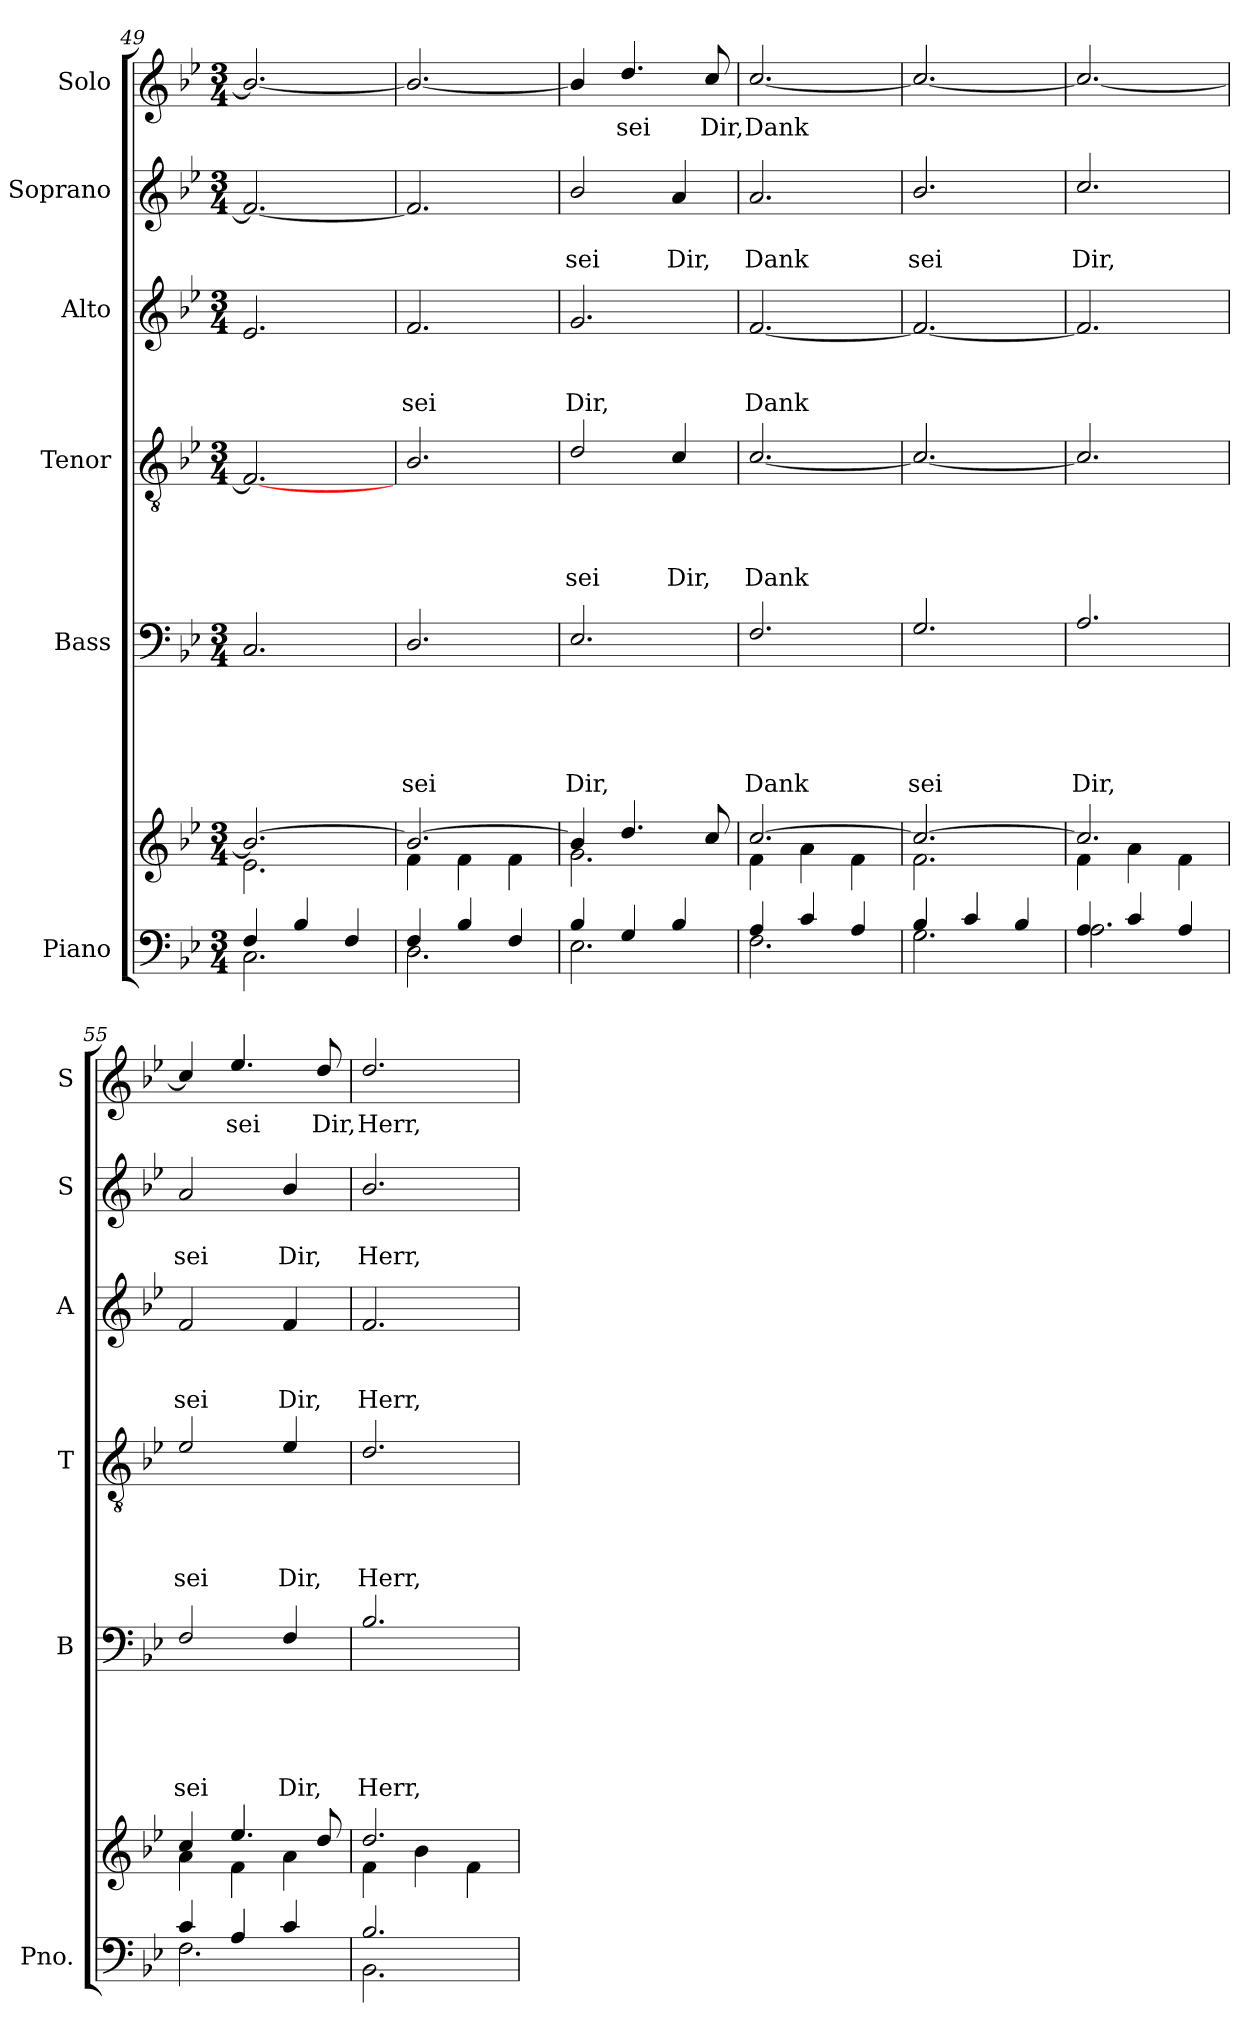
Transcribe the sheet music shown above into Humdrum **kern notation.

**kern	**kern	**kern	**text	**text	**text	**text	**text	**kern	**text	**text	**text	**text	**kern	**text	**text	**text	**kern	**text	**text	**kern	**text
*part6	*part6	*part5	*part5	*part5	*part5	*part5	*part5	*part4	*part4	*part4	*part4	*part4	*part3	*part3	*part3	*part3	*part2	*part2	*part2	*part1	*part1
*staff7	*staff6	*staff5	*staff5	*staff5	*staff5	*staff5	*staff5	*staff4	*staff4	*staff4	*staff4	*staff4	*staff3	*staff3	*staff3	*staff3	*staff2	*staff2	*staff2	*staff1	*staff1
*I"Piano	*	*I"Bass	*	*	*	*	*	*I"Tenor	*	*	*	*	*I"Alto	*	*	*	*I"Soprano	*	*	*I"Solo	*
*I'Pno.	*	*I'B	*	*	*	*	*	*I'T	*	*	*	*	*I'A	*	*	*	*I'S	*	*	*I'S	*
*clefF4	*clefG2	*clefF4	*	*	*	*	*	*clefGv2	*	*	*	*	*clefG2	*	*	*	*clefG2	*	*	*clefG2	*
*k[b-e-]	*k[b-e-]	*k[b-e-]	*	*	*	*	*	*k[b-e-]	*	*	*	*	*k[b-e-]	*	*	*	*k[b-e-]	*	*	*k[b-e-]	*
*B-:	*B-:	*B-:	*	*	*	*	*	*B-:	*	*	*	*	*B-:	*	*	*	*B-:	*	*	*B-:	*
*M3/4	*M3/4	*M3/4	*	*	*	*	*	*M3/4	*	*	*	*	*M3/4	*	*	*	*M3/4	*	*	*M3/4	*
=49	=49	=49	=49	=49	=49	=49	=49	=49	=49	=49	=49	=49	=49	=49	=49	=49	=49	=49	=49	=49	=49
*^	*^	*	*	*	*	*	*	*	*	*	*	*	*	*	*	*	*	*	*	*	*
4F/	2.C\	2.b-/_	2.e-\	2.C/	.	.	.	.	.	2.F/_	.	.	.	.	2.e-/	.	.	.	2.f/_	.	.	2.b-/_	.
4B-/	.	.	.	.	.	.	.	.	.	.	.	.	.	.	.	.	.	.	.	.	.	.	.
4F/	.	.	.	.	.	.	.	.	.	.	.	.	.	.	.	.	.	.	.	.	.	.	.
!!LO:PB:g=z
=50	=50	=50	=50	=50	=50	=50	=50	=50	=50	=50	=50	=50	=50	=50	=50	=50	=50	=50	=50	=50	=50	=50	=50
4F/	2.D\	2.b-/_	4f\	2.D/	.	.	.	.	sei	2.B-/	.	.	.	.	2.f/	.	.	sei	2.f/]	.	.	2.b-/_	.
4B-/	.	.	4f\	.	.	.	.	.	.	.	.	.	.	.	.	.	.	.	.	.	.	.	.
4F/	.	.	4f\	.	.	.	.	.	.	.	.	.	.	.	.	.	.	.	.	.	.	.	.
=51	=51	=51	=51	=51	=51	=51	=51	=51	=51	=51	=51	=51	=51	=51	=51	=51	=51	=51	=51	=51	=51	=51	=51
4B-/	2.E-\	4b-/]	2.g\	2.E-/	.	.	.	.	Dir,	2d/	.	.	.	sei	2.g/	.	.	Dir,	2b-/	.	sei	4b-/]	.
4G/	.	4.dd/	.	.	.	.	.	.	.	.	.	.	.	.	.	.	.	.	.	.	.	4.dd/	sei
4B-/	.	.	.	.	.	.	.	.	.	4c/	.	.	.	Dir,	.	.	.	.	4a/	.	Dir,	.	.
.	.	8cc/	.	.	.	.	.	.	.	.	.	.	.	.	.	.	.	.	.	.	.	8cc/	Dir,
=52	=52	=52	=52	=52	=52	=52	=52	=52	=52	=52	=52	=52	=52	=52	=52	=52	=52	=52	=52	=52	=52	=52	=52
4A/	2.F\	[>2.cc/	4f\	2.F/	.	.	.	.	Dank	[2.c/	.	.	.	Dank	[2.f/	.	.	Dank	2.a/	.	Dank	[2.cc/	Dank
4c/	.	.	4a\	.	.	.	.	.	.	.	.	.	.	.	.	.	.	.	.	.	.	.	.
4A/	.	.	4f\	.	.	.	.	.	.	.	.	.	.	.	.	.	.	.	.	.	.	.	.
=53	=53	=53	=53	=53	=53	=53	=53	=53	=53	=53	=53	=53	=53	=53	=53	=53	=53	=53	=53	=53	=53	=53	=53
4B-/	2.G\	2.cc/_	2.f\	2.G/	.	.	.	.	sei	2.c/_	.	.	.	.	2.f/_	.	.	.	2.b-/	.	sei	2.cc/_	.
4c/	.	.	.	.	.	.	.	.	.	.	.	.	.	.	.	.	.	.	.	.	.	.	.
4B-/	.	.	.	.	.	.	.	.	.	.	.	.	.	.	.	.	.	.	.	.	.	.	.
=54	=54	=54	=54	=54	=54	=54	=54	=54	=54	=54	=54	=54	=54	=54	=54	=54	=54	=54	=54	=54	=54	=54	=54
4A/	2.A\	2.cc/]	4f\	2.A/	.	.	.	.	Dir,	2.c/]	.	.	.	.	2.f/]	.	.	.	2.cc/	.	Dir,	2.cc/_	.
4c/	.	.	4a\	.	.	.	.	.	.	.	.	.	.	.	.	.	.	.	.	.	.	.	.
4A/	.	.	4f\	.	.	.	.	.	.	.	.	.	.	.	.	.	.	.	.	.	.	.	.
=55	=55	=55	=55	=55	=55	=55	=55	=55	=55	=55	=55	=55	=55	=55	=55	=55	=55	=55	=55	=55	=55	=55	=55
4c/	2.F\	4cc/	4a\	2F/	.	.	.	.	sei	2e-/	.	.	.	sei	2f/	.	.	sei	2a/	.	sei	4cc/]	.
4A/	.	4.ee-/	4f\	.	.	.	.	.	.	.	.	.	.	.	.	.	.	.	.	.	.	4.ee-/	sei
4c/	.	.	4a\	4F/	.	.	.	.	Dir,	4e-/	.	.	.	Dir,	4f/	.	.	Dir,	4b-/	.	Dir,	.	.
.	.	8dd/	.	.	.	.	.	.	.	.	.	.	.	.	.	.	.	.	.	.	.	8dd/	Dir,
=56	=56	=56	=56	=56	=56	=56	=56	=56	=56	=56	=56	=56	=56	=56	=56	=56	=56	=56	=56	=56	=56	=56	=56
2.B-/	2.BB-\	2.dd/	4f\	2.B-/	.	.	.	.	Herr,	2.d/	.	.	.	Herr,	2.f/	.	.	Herr,	2.b-/	.	Herr,	2.dd/	Herr,
.	.	.	4b-\	.	.	.	.	.	.	.	.	.	.	.	.	.	.	.	.	.	.	.	.
.	.	.	4f\	.	.	.	.	.	.	.	.	.	.	.	.	.	.	.	.	.	.	.	.
*v	*v	*	*	*	*	*	*	*	*	*	*	*	*	*	*	*	*	*	*	*	*	*	*
*	*v	*v	*	*	*	*	*	*	*	*	*	*	*	*	*	*	*	*	*	*	*	*
=	=	=	=	=	=	=	=	=	=	=	=	=	=	=	=	=	=	=	=	=	=
*-	*-	*-	*-	*-	*-	*-	*-	*-	*-	*-	*-	*-	*-	*-	*-	*-	*-	*-	*-	*-	*-
